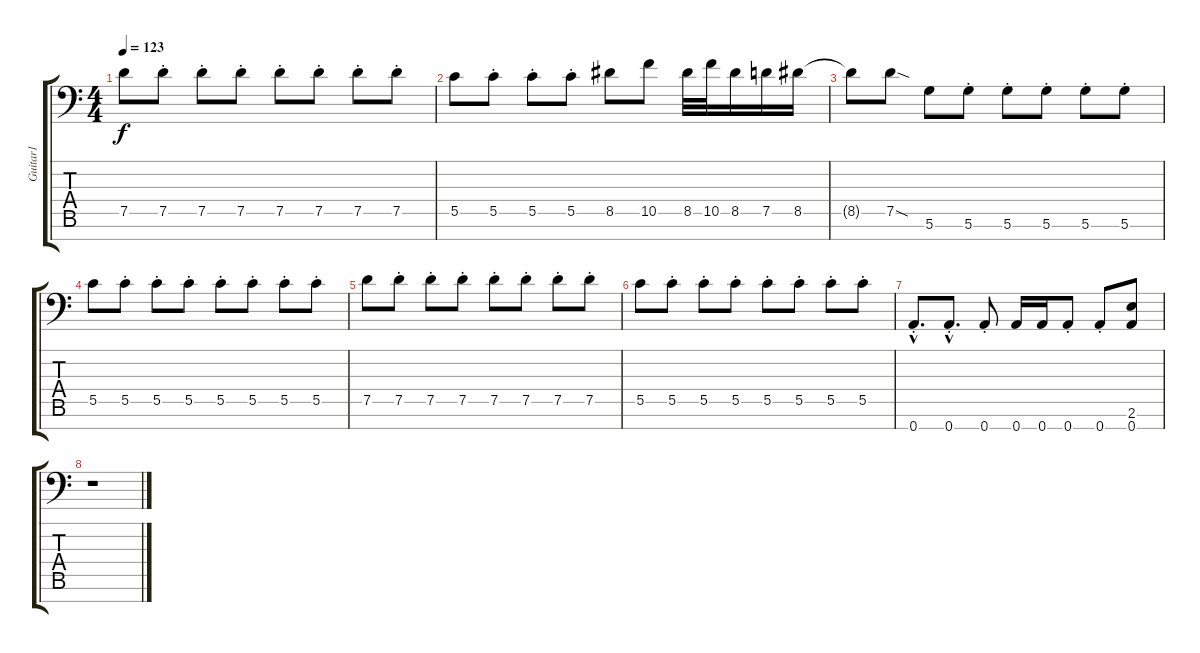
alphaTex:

\track ("Guitar1" "Guitar1") {instrument distortionguitar}
\staff {score tabs}
\tuning (D4 A3 F3 C3 G2 D2 A1) {hide}
\ts (4 4)
\tempo 123
\clef f4
\ks c
7.5.8{dy f} 7.5{st}.8 7.5{st}.8 7.5{st}.8 7.5{st}.8 7.5{st}.8 7.5{st}.8 7.5{st}.8 |
5.5.8 5.5{st}.8 5.5{st}.8 5.5{st}.8 8.5.8 10.5.8 8.5.32 10.5.32 8.5.16 7.5.16 8.5.16 |
8.5{t}.8 7.5{sod}.8 5.6.8 5.6{st}.8 5.6{st}.8 5.6{st}.8 5.6{st}.8 5.6{st}.8 |
5.5.8 5.5{st}.8 5.5{st}.8 5.5{st}.8 5.5{st}.8 5.5{st}.8 5.5{st}.8 5.5{st}.8 |
7.5.8 7.5{st}.8 7.5{st}.8 7.5{st}.8 7.5{st}.8 7.5{st}.8 7.5{st}.8 7.5{st}.8 |
5.5.8 5.5{st}.8 5.5{st}.8 5.5{st}.8 5.5{st}.8 5.5{st}.8 5.5{st}.8 5.5{st}.8 |
0.7{hac st}.8{d} 0.7{hac st}.8{d} 0.7{st}.8 0.7.16 0.7.16 0.7{st}.8 0.7{st}.8 (2.6 0.7).8 |
r.1
